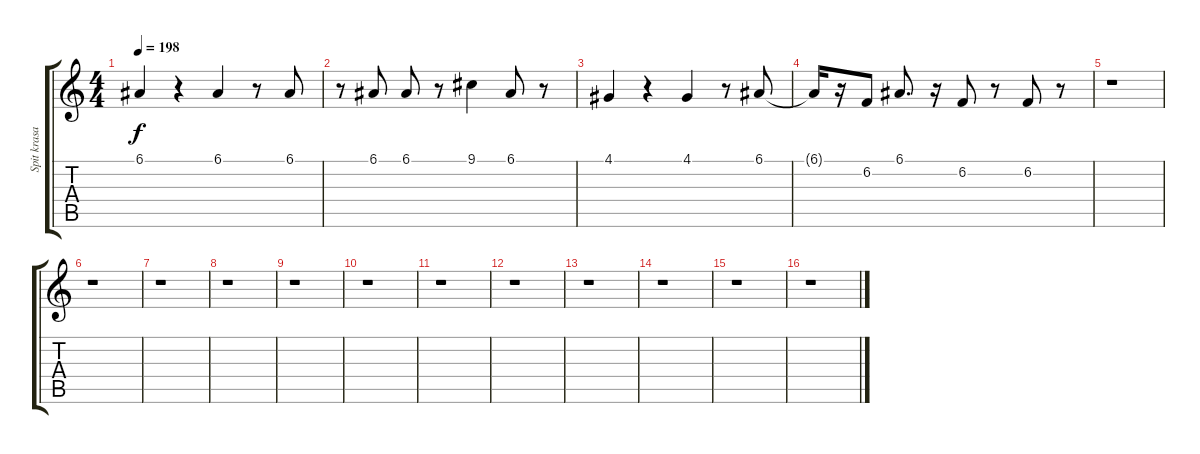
\track ("Spit krasavica" "Spit krasa") {instrument stringensemble1}
\staff {score tabs}
\tuning (E4 B3 G3 D3 A2 E2) {hide}
\ts (4 4)
\tempo 198
\clef g2
\ks c
6.1.4{dy f} r.4 6.1.4 r.8 6.1.8 |
r.8 6.1.8 6.1.8 r.8 9.1.4 6.1.8 r.8 |
4.1.4 r.4 4.1.4 r.8 6.1.8 |
6.1{t}.16 r.16 6.2.8 6.1.8{d} r.16 6.2.8 r.8 6.2.8 r.8 |
r.1 |
r.1 |
r.1 |
r.1 |
r.1 |
r.1 |
r.1 |
r.1 |
r.1 |
r.1 |
r.1 |
r.1
